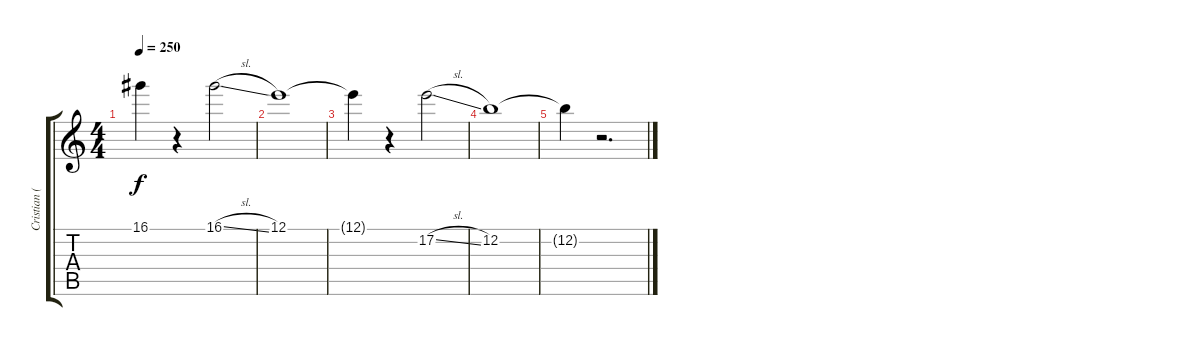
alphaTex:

\track ("Cristian (guitarra)" "Cristian (") {instrument overdrivenguitar}
\staff {score tabs}
\tuning (E4 B3 G3 D3 A2 E2) {hide}
\ts (4 4)
\tempo 250
\clef g2
\ks c
16.1{t}.4{dy f} r.4 16.1{sl}.2 |
12.1.1 |
12.1{t}.4 r.4 17.2{sl}.2 |
12.2.1 |
12.2{t}.4 r.2{d}
